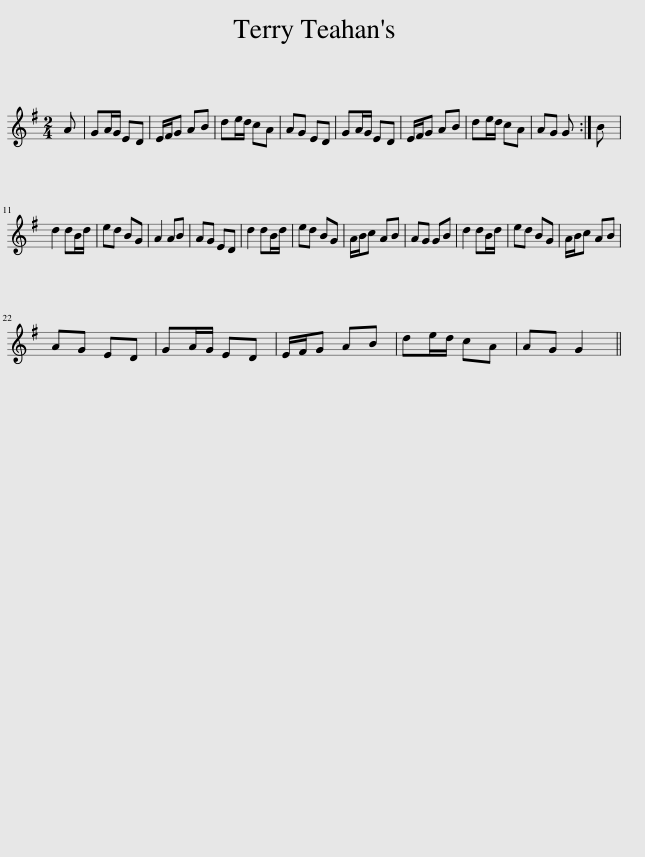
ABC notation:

X:1
L:1/8
M:2/4
I:linebreak $
K:G
V:1 treble
V:1
 A | GA/G/ ED | E/F/G AB | de/d/ cA | AG ED | %5
 GA/G/ ED | E/F/G AB | de/d/ cA | AG G :| B |$ %10
 d2 dB/d/ | ed BG | A2 AB | AG ED | d2 dB/d/ | %15
 ed BG | A/B/c AB | AG GB | d2 dB/d/ | ed BG | %20
 A/B/c AB |$ AG ED | GA/G/ ED | E/F/G AB | de/d/ cA | %25
 AG G2 || %26
